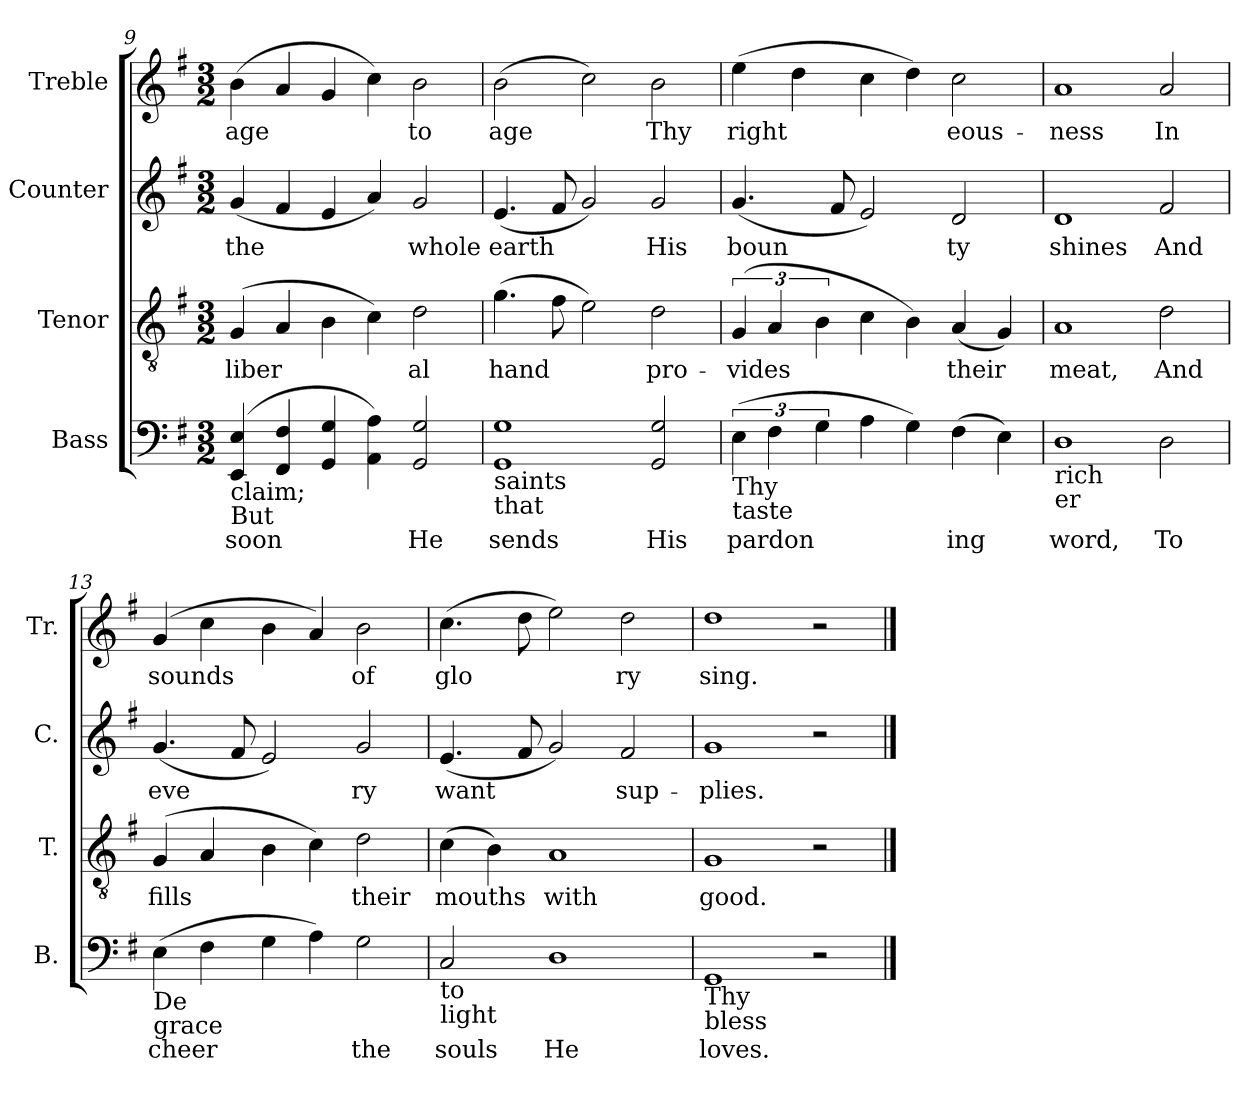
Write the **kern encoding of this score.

**kern	**text	**kern	**text	**kern	**text	**kern	**text
*part4	*part4	*part3	*part3	*part2	*part2	*part1	*part1
*staff4	*staff4	*staff3	*staff3	*staff2	*staff2	*staff1	*staff1
*I"Bass	*	*I"Tenor	*	*I"Counter	*	*I"Treble	*
*I'B.	*	*I'T.	*	*I'C.	*	*I'Tr.	*
*clefF4	*	*clefGv2	*	*clefG2	*	*clefG2	*
*k[f#]	*	*k[f#]	*	*k[f#]	*	*k[f#]	*
*G:	*	*G:	*	*G:	*	*G:	*
*M3/2	*	*M3/2	*	*M3/2	*	*M3/2	*
=9	=9	=9	=9	=9	=9	=9	=9
!LO:TX:b:t=claim;	!	!	!	!	!	!	!
!LO:TX:b:t=But	!	!	!	!	!	!	!
!	!LO:LY:b:rj	!	!LO:LY:b:rj	!	!LO:LY:b:rj	!	!LO:LY:b:rj
(<4E/ 4EE/	soon	(<4G/	liber-	(<4g/	the	(>4b\	age
!	!LO:LY:b:rj	!	!LO:LY:b:rj	!	!LO:LY:b:rj	!	!LO:LY:b:rj
4F#/ 4FF#/	.	4A/	--	4f#/	.	4a/	.
!	!LO:LY:b:rj	!	!LO:LY:b:rj	!	!LO:LY:b:rj	!	!LO:LY:b:rj
4G/ 4GG/	.	4B\	--	4e/	.	4g/	.
!	!LO:LY:b:rj	!	!LO:LY:b:rj	!	!LO:LY:b:rj	!	!LO:LY:b:rj
4A\ 4AA\)	.	4c\)	--	4a/)	.	4cc\)	.
!	!LO:LY:b:rj	!	!LO:LY:b:rj	!	!LO:LY:b:rj	!	!LO:LY:b:rj
2G/ 2GG/	He	2d\	-al	2g/	whole	2b\	to
=10	=10	=10	=10	=10	=10	=10	=10
!LO:TX:b:t=saints	!	!	!	!	!	!	!
!LO:TX:b:t=that	!	!	!	!	!	!	!
!	!LO:LY:b:rj	!	!LO:LY:b:rj	!	!LO:LY:b:rj	!	!LO:LY:b:rj
1G 1GG	sends	(>4.g\	hand	(<4.e/	earth	(>2b\	age
!	!	!	!LO:LY:b:rj	!	!LO:LY:b:rj	!	!
.	.	8f#\	.	8f#/	.	.	.
!	!	!	!LO:LY:b:rj	!	!LO:LY:b:rj	!	!LO:LY:b:rj
.	.	2e\)	.	2g/)	.	2cc\)	.
!	!LO:LY:b:rj	!	!LO:LY:b:rj	!	!LO:LY:b:rj	!	!LO:LY:b:rj
2G/ 2GG/	His	2d\	pro-	2g/	His	2b\	Thy
!!LO:PB:g=z
=11	=11	=11	=11	=11	=11	=11	=11
!LO:TX:b:t=Thy	!	!	!	!	!	!	!
!LO:TX:b:t=taste	!	!	!	!	!	!	!
!	!LO:LY:b:rj	!	!LO:LY:b:rj	!	!LO:LY:b:rj	!	!LO:LY:b:rj
(>6E\	pardon-	(<6G/	-vides	(<4.g/	boun-	(>4ee\	right-
!	!LO:LY:b:rj	!	!LO:LY:b:rj	!	!	!	!
6F#\	--	6A/	.	.	.	.	.
!	!	!	!	!	!	!	!LO:LY:b:rj
.	.	.	.	.	.	4dd\	--
!	!LO:LY:b:rj	!	!LO:LY:b:rj	!	!	!	!
6G\	--	6B\	.	.	.	.	.
!	!	!	!	!	!LO:LY:b:rj	!	!
.	.	.	.	8f#/	--	.	.
!	!LO:LY:b:rj	!	!LO:LY:b:rj	!	!LO:LY:b:rj	!	!LO:LY:b:rj
4A\	--	4c\	.	2e/)	--	4cc\	--
!	!LO:LY:b:rj	!	!LO:LY:b:rj	!	!	!	!LO:LY:b:rj
4G\)	--	4B\)	.	.	.	4dd\)	--
!	!LO:LY:b:rj	!	!LO:LY:b:rj	!	!LO:LY:b:rj	!	!LO:LY:b:rj
(>4F#\	-ing	(<4A/	their	2d/	-ty	2cc\	-eous-
!	!LO:LY:b:rj	!	!LO:LY:b:rj	!	!	!	!
4E\)	.	4G/)	.	.	.	.	.
=12	=12	=12	=12	=12	=12	=12	=12
!LO:TX:b:t=rich	!	!	!	!	!	!	!
!LO:TX:b:t=er	!	!	!	!	!	!	!
!	!LO:LY:b:rj	!	!LO:LY:b:rj	!	!LO:LY:b:rj	!	!LO:LY:b:rj
1D	word,	1A	meat,	1d	shines	1a	-ness
!	!LO:LY:b:rj	!	!LO:LY:b:rj	!	!LO:LY:b:rj	!	!LO:LY:b:rj
2D\	To	2d\	And	2f#/	And	2a/	In
=13	=13	=13	=13	=13	=13	=13	=13
!LO:TX:b:t=De	!	!	!	!	!	!	!
!LO:TX:b:t=grace	!	!	!	!	!	!	!
!	!LO:LY:b:rj	!	!LO:LY:b:rj	!	!LO:LY:b:rj	!	!LO:LY:b:rj
(>4E\	cheer	(<4G/	fills	(<4.g/	eve-	(>4g/	sounds
!	!LO:LY:b:rj	!	!LO:LY:b:rj	!	!	!	!LO:LY:b:rj
4F#\	.	4A/	.	.	.	4cc\	.
!	!	!	!	!	!LO:LY:b:rj	!	!
.	.	.	.	8f#/	--	.	.
!	!LO:LY:b:rj	!	!LO:LY:b:rj	!	!LO:LY:b:rj	!	!LO:LY:b:rj
4G\	.	4B\	.	2e/)	--	4b\	.
!	!LO:LY:b:rj	!	!LO:LY:b:rj	!	!	!	!LO:LY:b:rj
4A\)	.	4c\)	.	.	.	4a/)	.
!	!LO:LY:b:rj	!	!LO:LY:b:rj	!	!LO:LY:b:rj	!	!LO:LY:b:rj
2G\	the	2d\	their	2g/	-ry	2b\	of
=14	=14	=14	=14	=14	=14	=14	=14
!LO:TX:b:t=to	!	!	!	!	!	!	!
!LO:TX:b:t=light	!	!	!	!	!	!	!
!	!LO:LY:b:rj	!	!LO:LY:b:rj	!	!LO:LY:b:rj	!	!LO:LY:b:rj
2C/	souls	(>4c\	mouths	(<4.e/	want	(>4.cc\	glo-
!	!	!	!LO:LY:b:rj	!	!	!	!
.	.	4B\)	.	.	.	.	.
!	!	!	!	!	!LO:LY:b:rj	!	!LO:LY:b:rj
.	.	.	.	8f#/	.	8dd\	--
!	!LO:LY:b:rj	!	!LO:LY:b:rj	!	!LO:LY:b:rj	!	!LO:LY:b:rj
1D	He	1A	with	2g/)	.	2ee\)	--
!	!	!	!	!	!LO:LY:b:rj	!	!LO:LY:b:rj
.	.	.	.	2f#/	sup-	2dd\	-ry
=15	=15	=15	=15	=15	=15	=15	=15
!LO:TX:b:t=Thy	!	!	!	!	!	!	!
!LO:TX:b:t=bless	!	!	!	!	!	!	!
!	!LO:LY:b:rj	!	!LO:LY:b:rj	!	!LO:LY:b:rj	!	!LO:LY:b:rj
1GG	loves.	1G	good.	1g	-plies.	1dd	sing.
2r	.	2r	.	2r	.	2r	.
==	==	==	==	==	==	==	==
*-	*-	*-	*-	*-	*-	*-	*-
